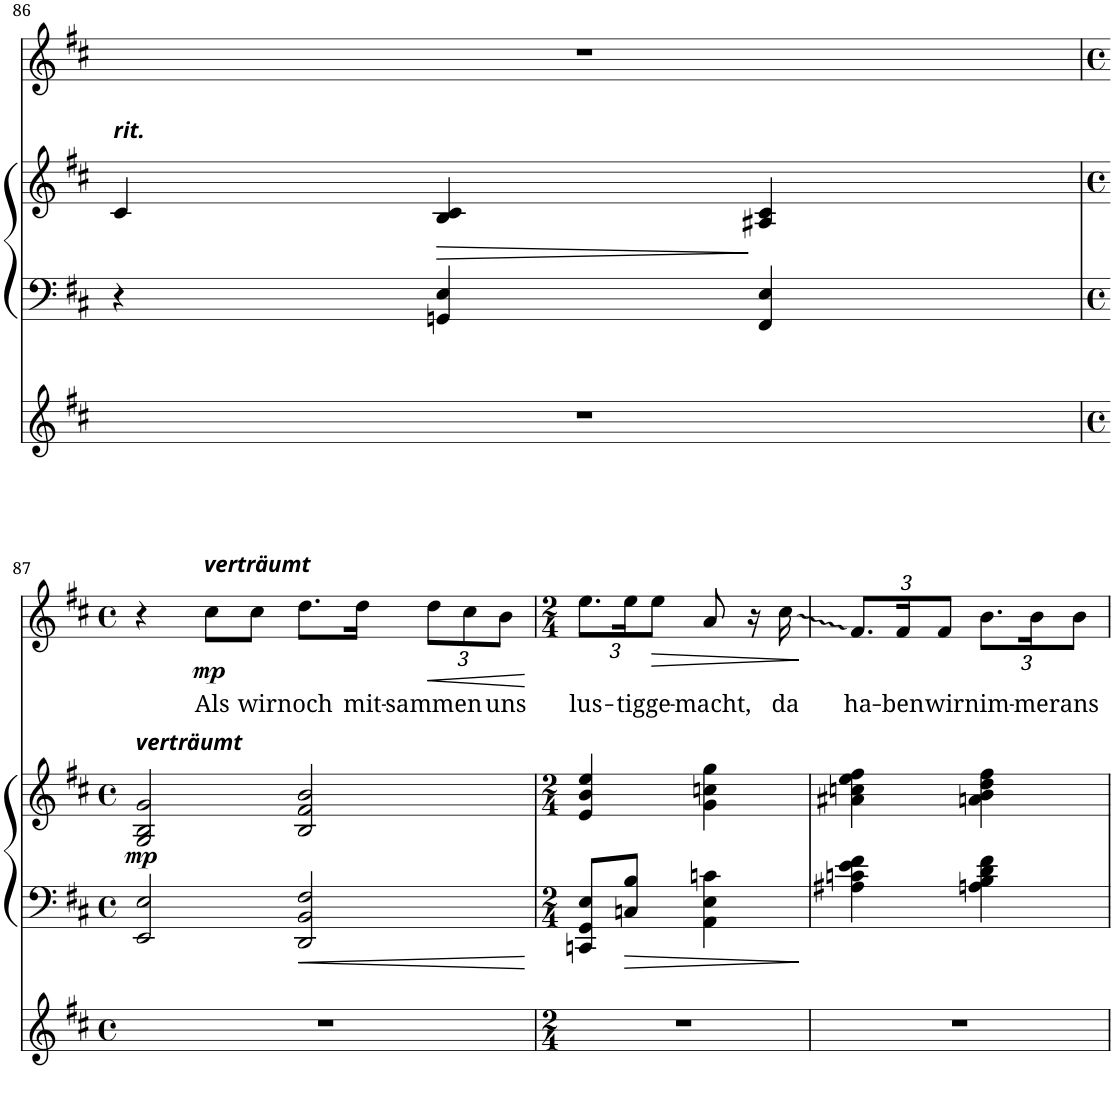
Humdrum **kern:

**kern	**kern	**kern	**dynam	**kern	**text	**dynam
*part3	*part2	*part2	*part2	*part1	*part1	*part1
*staff4	*staff3	*staff2	*staff2/3	*staff1	*staff1	*staff1
!!LO:PB:g=z
*clefG2	*clefF4	*clefG2	*	*clefG2	*	*
*k[f#c#]	*k[f#c#]	*k[f#c#]	*	*k[f#c#]	*	*
*D:	*D:	*D:	*	*D:	*	*
*M3/4	*M3/4	*M3/4	*	*M3/4	*	*
=86	=86	=86	=86	=86	=86	=86
!	!	!LO:TX:a:Bi:t=rit.	!	!	!	!
2.r	4r	4c#/	.	2.r	.	.
!	!	!	!LO:HP:b	!	!	!
.	4GGn/ 4E/	4B/ 4c#/	>	.	.	.
.	4FF#/ 4E/	4A#X/ 4c#/	.	.	.	.
!!LO:LB:g=z
=87	=87	=87	=87	=87	=87	=87
*M4/4	*M4/4	*M4/4	*	*M4/4	*	*
*met(c)	*met(c)	*met(c)	*	*met(c)	*	*
!	!	!LO:TX:a:Bi:t=verträumt	!	!	!	!
!	!	!	!LO:DY:b	!	!	!
1r	2EE/ 2E/	2G/ 2B/ 2g/	mp	4r	.	.
!	!	!	!	!LO:TX:a:Bi:t=verträumt	!	!
!	!	!	!	!	!LO:LY:b	!LO:DY:b
.	.	.	.	8cc#\L	Als	mp
!	!	!	!	!	!LO:LY:b	!
.	.	.	.	8cc#\J	wir	.
!	!	!	!	!	!LO:LY:b	!
.	2DD/ 2BB/ 2F#/	2B/ 2f#/ 2b/	.	8.dd\L	noch	.
!	!	!	!	!	!LO:LY:b	!
.	.	.	.	16dd\Jk	mit-	.
*	*	*	*	*Xbrackettup	*	*
!	!	!	!	!	!LO:LY:b	!LO:HP:b
.	.	.	.	12dd\L	-sammen	<
.	.	.	.	12cc#\	.	.
!	!	!	!	!	!LO:LY:b	!
.	.	.	.	12b\J	uns	.
.	.	.	]	.	.	[
=88	=88	=88	=88	=88	=88	=88
*M2/4	*M2/4	*M2/4	*	*M2/4	*	*
!	!	!	!	!	!LO:LY:b	!
2r	8CCn/ 8GG/ 8E/L	4e/ 4b/ 4ee/	.	12.ee\L	lus-	.
!	!	!	!	!	!LO:LY:b	!
.	8Cn/ 8B/J	.	.	24ee\K	-tig	.
!	!	!	!	!	!LO:LY:b	!LO:HP:b
.	.	.	.	12ee\J	ge-	>
!	!	!	!	!	!LO:LY:b	!
.	4AA\ 4E\ 4cn\	4g\ 4ccn\ 4gg\	.	8a/	-macht,	.
.	.	.	.	16r	.	.
!	!	!	!	!	!LO:LY:b	!
.	.	.	.	16cc#\	da	.
.	.	.	.	.	.	]
=89	=89	=89	=89	=89	=89	=89
!	!	!	!	!	!LO:LY:b	!
2r	4A#X\ 4cn\ 4e\ 4f#\	4a#X\ 4ccn\ 4ee\ 4ff#\	.	12.f#/L	ha-	.
!	!	!	!	!	!LO:LY:b	!
.	.	.	.	24f#/K	-ben	.
!	!	!	!	!	!LO:LY:b	!
.	.	.	.	12f#/J	wir	.
!	!	!	!	!	!LO:LY:b	!
.	4An\ 4B\ 4d\ 4f#\	4an\ 4b\ 4dd\ 4ff#\	.	12.b\L	nim-	.
!	!	!	!	!	!LO:LY:b	!
.	.	.	.	24b\K	-mer	.
!	!	!	!	!	!LO:LY:b	!
.	.	.	.	12b\J	ans	.
=	=	=	=	=	=	=
*-	*-	*-	*-	*-	*-	*-
